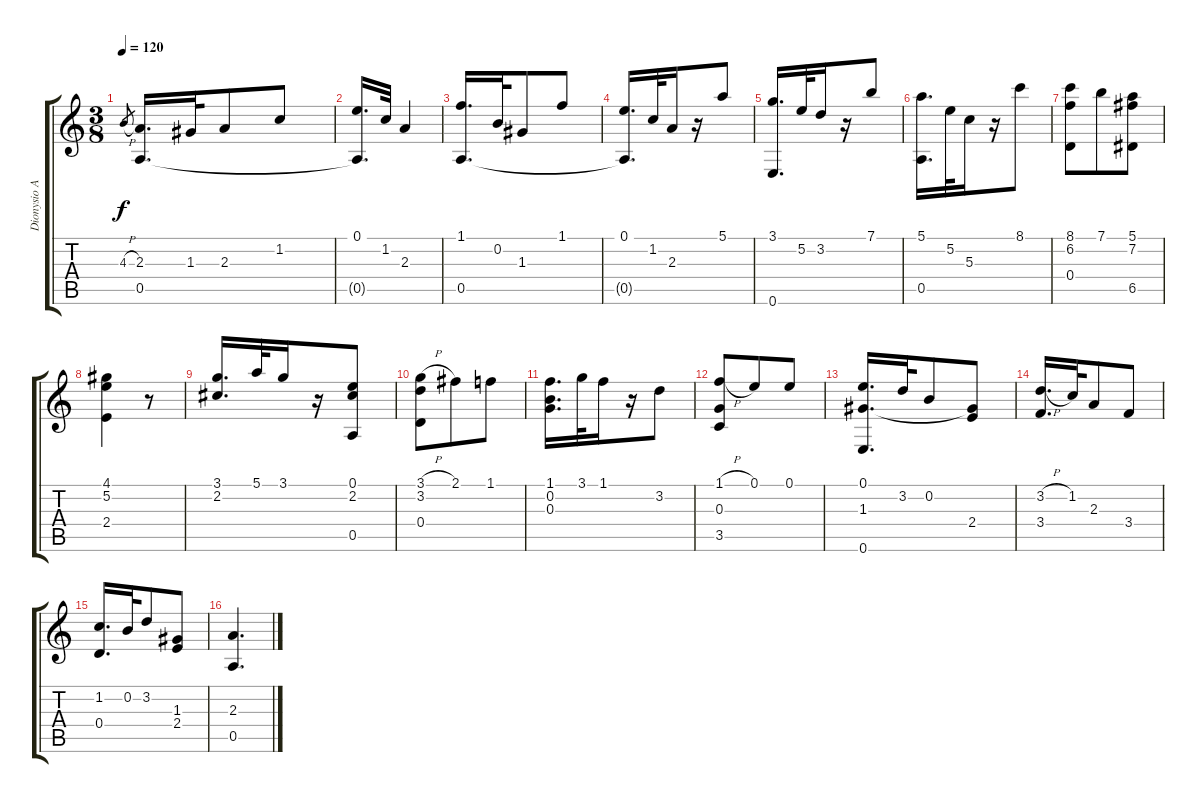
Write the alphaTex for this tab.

\track ("Dionysio Aguado" "Dionysio A") {instrument acousticguitarnylon}
\staff {score tabs}
\tuning (E4 B3 G3 D3 A2 E2) {hide}
\ts (3 8)
\tempo 120
\clef g2
\ks c
4.3{h}.8{gr dy f} (2.3 0.5).16{d} 1.3.32 2.3.8 1.2.8 |
(0.1 0.5{t}).16{d} 1.2.32 2.3.4 |
(1.1 0.5).16{d} 0.2.32 1.3.8 1.1.8 |
(0.1 0.5{t}).16{d} 1.2.32 2.3.16 r.16 5.1.8 |
(3.1 0.6).16{d} 5.2.32 3.2.16 r.16 7.1.8 |
(5.1 0.5).16{d} 5.2.32 5.3.16 r.16 8.1.8 |
(8.1 6.2 0.4).8 7.1.8 (5.1 7.2 6.5).8 |
(4.1 5.2 2.4).4 r.8 |
(3.1 2.2).16{d} 5.1.32 3.1.16 r.16 (0.1 2.2 0.5).8 |
(3.1{h} 3.2 0.4).8 2.1.8 1.1.8 |
(1.1 0.2 0.3).16{d} 3.1.32 1.1.16 r.16 3.2.8 |
(1.1{h} 0.3 3.5).8 0.1.8 0.1.8 |
(0.1 1.3 0.6).16{d} 3.2.32 0.2.8 (1.3{t} 2.4).8 |
(3.2{h} 3.4).16{d} 1.2.32 2.3.8 3.4.8 |
(1.2 0.4).16{d} 0.2.32 3.2.8 (1.3 2.4).8 |
(2.3 0.5).4{d}
